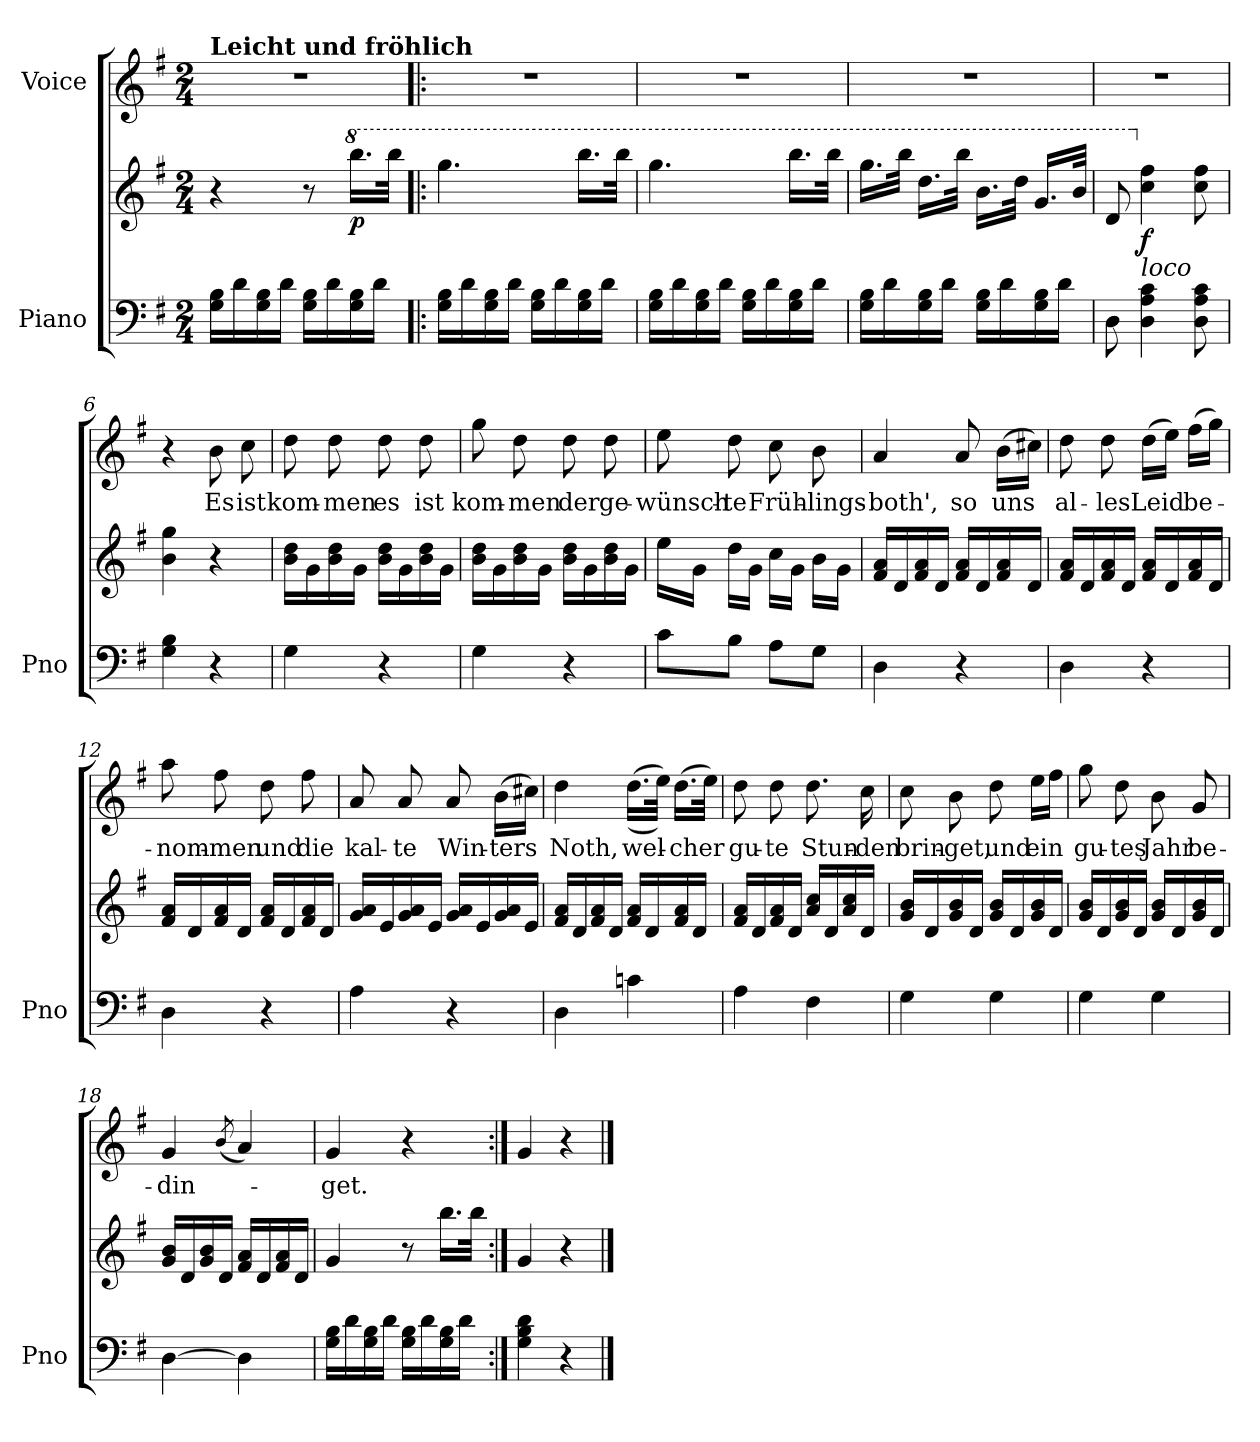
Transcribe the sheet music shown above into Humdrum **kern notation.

**kern	**kern	**dynam	**kern	**text
*part2	*part2	*part2	*part1	*part1
*staff3	*staff2	*staff2/3	*staff1	*staff1
*I"Piano	*	*	*I"Voice	*
*I'Pno	*	*	*	*
*clefF4	*clefG2	*	*clefG2	*
*k[f#]	*k[f#]	*	*k[f#]	*
*M2/4	*M2/4	*	*M2/4	*
=1	=1	=1	=1	=1
!	!	!	!LO:TX:a:B:t=Leicht und fröhlich	!
16G\ 16B\LL	4r	.	2r	.
16d\	.	.	.	.
16G\ 16B\	.	.	.	.
16d\JJ	.	.	.	.
16G\ 16B\LL	8r	.	.	.
16d\	.	.	.	.
*	*8va	*	*	*
!	!	!LO:DY:b	!	!
16G\ 16B\	16.bbb\LL	p	.	.
16d\JJ	.	.	.	.
.	32bbb\JJk	.	.	.
=2!|:	=2!|:	=2!|:	=2!|:	=2!|:
16G\ 16B\LL	4.ggg\	.	2r	.
16d\	.	.	.	.
16G\ 16B\	.	.	.	.
16d\JJ	.	.	.	.
16G\ 16B\LL	.	.	.	.
16d\	.	.	.	.
16G\ 16B\	16.bbb\LL	.	.	.
16d\JJ	.	.	.	.
.	32bbb\JJk	.	.	.
!!LO:LB:g=z
=3	=3	=3	=3	=3
16G\ 16B\LL	4.ggg\	.	2r	.
16d\	.	.	.	.
16G\ 16B\	.	.	.	.
16d\JJ	.	.	.	.
16G\ 16B\LL	.	.	.	.
16d\	.	.	.	.
16G\ 16B\	16.bbb\LL	.	.	.
16d\JJ	.	.	.	.
.	32bbb\JJk	.	.	.
=4	=4	=4	=4	=4
16G\ 16B\LL	16.ggg\LL	.	2r	.
16d\	.	.	.	.
.	32bbb\JJk	.	.	.
16G\ 16B\	16.ddd\LL	.	.	.
16d\JJ	.	.	.	.
.	32bbb\JJk	.	.	.
16G\ 16B\LL	16.bb\LL	.	.	.
16d\	.	.	.	.
.	32ddd\JJk	.	.	.
16G\ 16B\	16.gg/LL	.	.	.
16d\JJ	.	.	.	.
.	32bb/JJk	.	.	.
!!LO:LB:g=z
=5	=5	=5	=5	=5
8D\	8dd/	.	2r	.
*	*X8va	*	*	*
!	!LO:TX:b:i:t=loco	!	!	!
!	!	!LO:DY:b	!	!
4D\ 4A\ 4c\	4cc\ 4ff#\	f	.	.
8D\ 8A\ 8c\	8cc\ 8ff#\	.	.	.
=6	=6	=6	=6	=6
4G\ 4B\	4b\ 4gg\	.	4r	.
!	!	!	!	!LO:LY:b
4r	4r	.	8b\	Es
!	!	!	!	!LO:LY:b
.	.	.	8cc\	ist
=7	=7	=7	=7	=7
!	!	!	!	!LO:LY:b
4G\	16b\ 16dd\LL	.	8dd\	kom-
.	16g\	.	.	.
!	!	!	!	!LO:LY:b
.	16b\ 16dd\	.	8dd\	-men
.	16g\JJ	.	.	.
!	!	!	!	!LO:LY:b
4r	16b\ 16dd\LL	.	8dd\	es
.	16g\	.	.	.
!	!	!	!	!LO:LY:b
.	16b\ 16dd\	.	8dd\	ist
.	16g\JJ	.	.	.
=8	=8	=8	=8	=8
!	!	!	!	!LO:LY:b
4G\	16b\ 16dd\LL	.	8gg\	kom-
.	16g\	.	.	.
!	!	!	!	!LO:LY:b
.	16b\ 16dd\	.	8dd\	-men
.	16g\JJ	.	.	.
!	!	!	!	!LO:LY:b
4r	16b\ 16dd\LL	.	8dd\	der
.	16g\	.	.	.
!	!	!	!	!LO:LY:b
.	16b\ 16dd\	.	8dd\	ge-
.	16g\JJ	.	.	.
!!LO:PB:g=z
=9	=9	=9	=9	=9
!	!	!	!	!LO:LY:b
8c\L	16ee\LL	.	8ee\	-wünsch-
.	16g\JJ	.	.	.
!	!	!	!	!LO:LY:b
8B\J	16dd\LL	.	8dd\	-te
.	16g\JJ	.	.	.
!	!	!	!	!LO:LY:b
8A\L	16cc\LL	.	8cc\	Früh-
.	16g\JJ	.	.	.
!	!	!	!	!LO:LY:b
8G\J	16b\LL	.	8b\	-lings-
.	16g\JJ	.	.	.
=10	=10	=10	=10	=10
!	!	!	!	!LO:LY:b
4D\	16f#/ 16a/LL	.	4a/	-both',
.	16d/	.	.	.
.	16f#/ 16a/	.	.	.
.	16d/JJ	.	.	.
!	!	!	!	!LO:LY:b
4r	16f#/ 16a/LL	.	8a/	so
.	16d/	.	.	.
!	!	!	!	!LO:LY:b
.	16f#/ 16a/	.	(16b\LL	uns
.	16d/JJ	.	16cc#X\JJ)	.
!!LO:LB:g=z
=11	=11	=11	=11	=11
!	!	!	!	!LO:LY:b
4D\	16f#/ 16a/LL	.	8dd\	al-
.	16d/	.	.	.
!	!	!	!	!LO:LY:b
.	16f#/ 16a/	.	8dd\	-les
.	16d/JJ	.	.	.
!	!	!	!	!LO:LY:b
4r	16f#/ 16a/LL	.	(16dd\LL	Leid
.	16d/	.	16ee\JJ)	.
!	!	!	!	!LO:LY:b
.	16f#/ 16a/	.	(16ff#\LL	be-
.	16d/JJ	.	16gg\JJ)	.
=12	=12	=12	=12	=12
!	!	!	!	!LO:LY:b
4D\	16f#/ 16a/LL	.	8aa\	-nom-
.	16d/	.	.	.
!	!	!	!	!LO:LY:b
.	16f#/ 16a/	.	8ff#\	-men
.	16d/JJ	.	.	.
!	!	!	!	!LO:LY:b
4r	16f#/ 16a/LL	.	8dd\	und
.	16d/	.	.	.
!	!	!	!	!LO:LY:b
.	16f#/ 16a/	.	8ff#\	die
.	16d/JJ	.	.	.
=13	=13	=13	=13	=13
!	!	!	!	!LO:LY:b
4A\	16g/ 16a/LL	.	8a/	kal-
.	16e/	.	.	.
!	!	!	!	!LO:LY:b
.	16g/ 16a/	.	8a/	-te
.	16e/JJ	.	.	.
!	!	!	!	!LO:LY:b
4r	16g/ 16a/LL	.	8a/	Win-
.	16e/	.	.	.
!	!	!	!	!LO:LY:b
.	16g/ 16a/	.	(16b\LL	-ters
.	16e/JJ	.	16cc#X\JJ)	.
!!LO:LB:g=z
=14	=14	=14	=14	=14
!	!	!	!	!LO:LY:b
4D\	16f#/ 16a/LL	.	4dd\	Noth,
.	16d/	.	.	.
.	16f#/ 16a/	.	.	.
.	16d/JJ	.	.	.
!	!	!	!	!LO:LY:b
4cn\	16f#/ 16a/LL	.	((16.dd\LL	wel-
.	16d/	.	.	.
.	.	.	32ee\JJk))	.
!	!	!	!	!LO:LY:b
.	16f#/ 16a/	.	(16.dd\LL	-cher
.	16d/JJ	.	.	.
.	.	.	32ee\JJk)	.
=15	=15	=15	=15	=15
!	!	!	!	!LO:LY:b
4A\	16f#/ 16a/LL	.	8dd\	gu-
.	16d/	.	.	.
!	!	!	!	!LO:LY:b
.	16f#/ 16a/	.	8dd\	-te
.	16d/JJ	.	.	.
!	!	!	!	!LO:LY:b
4F#\	16a/ 16cc/LL	.	8.dd\	Stun-
.	16d/	.	.	.
.	16a/ 16cc/	.	.	.
!	!	!	!	!LO:LY:b
.	16d/JJ	.	16cc\	-den
=16	=16	=16	=16	=16
!	!	!	!	!LO:LY:b
4G\	16g/ 16b/LL	.	8cc\	brin-
.	16d/	.	.	.
!	!	!	!	!LO:LY:b
.	16g/ 16b/	.	8b\	-get,
.	16d/JJ	.	.	.
!	!	!	!	!LO:LY:b
4G\	16g/ 16b/LL	.	8dd\	und
.	16d/	.	.	.
!	!	!	!	!LO:LY:b
.	16g/ 16b/	.	16ee\LL	ein
.	16d/JJ	.	16ff#\JJ	.
!!LO:LB:g=z
=17	=17	=17	=17	=17
!	!	!	!	!LO:LY:b
4G\	16g/ 16b/LL	.	8gg\	gu-
.	16d/	.	.	.
!	!	!	!	!LO:LY:b
.	16g/ 16b/	.	8dd\	-tes
.	16d/JJ	.	.	.
!	!	!	!	!LO:LY:b
4G\	16g/ 16b/LL	.	8b\	Jahr
.	16d/	.	.	.
!	!	!	!	!LO:LY:b
.	16g/ 16b/	.	8g/	be-
.	16d/JJ	.	.	.
=18	=18	=18	=18	=18
!	!	!	!	!LO:LY:b
[4D\	16g/ 16b/LL	.	4g/	-din-
.	16d/	.	.	.
.	16g/ 16b/	.	.	.
.	16d/JJ	.	.	.
.	.	.	(8qb/	.
4D\]	16f#/ 16a/LL	.	4a/)	.
.	16d/	.	.	.
.	16f#/ 16a/	.	.	.
.	16d/JJ	.	.	.
=19	=19	=19	=19	=19
!	!	!	!	!LO:LY:b
16G\ 16B\LL	4g/	.	4g/	-get.
16d\	.	.	.	.
16G\ 16B\	.	.	.	.
16d\JJ	.	.	.	.
16G\ 16B\LL	8r	.	4r	.
16d\	.	.	.	.
16G\ 16B\	16.bb\LL	.	.	.
16d\JJ	.	.	.	.
.	32bb\JJk	.	.	.
!!LO:PB:g=z
=20:|!	=20:|!	=20:|!	=20:|!	=20:|!
4G\ 4B\ 4d\	4g/	.	4g/	.
4r	4r	.	4r	.
==	==	==	==	==
*-	*-	*-	*-	*-
